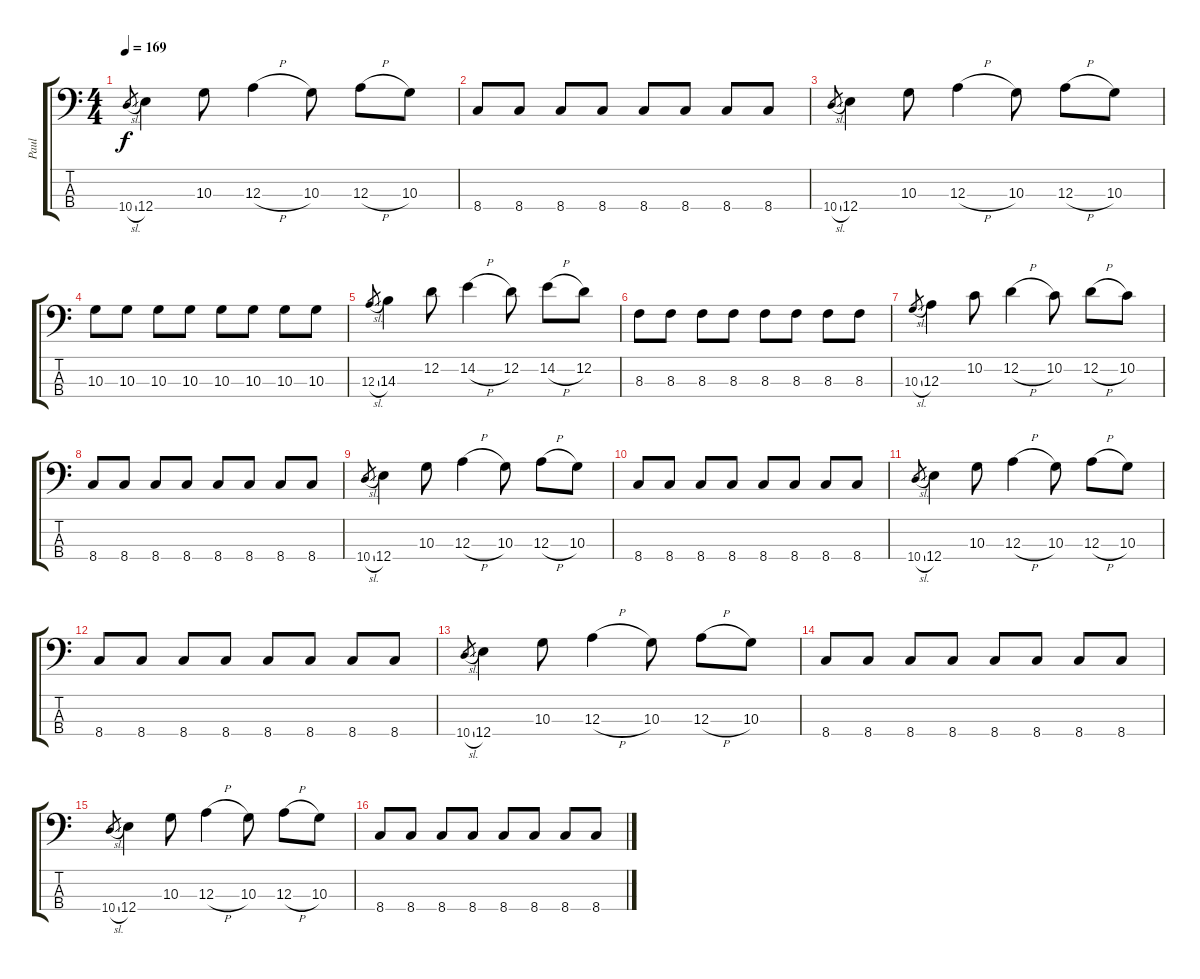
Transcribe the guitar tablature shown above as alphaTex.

\track ("Paul" "Paul") {instrument electricbassfinger}
\staff {score tabs}
\tuning (G2 D2 A1 E1) {hide}
\ts (4 4)
\tempo 169
\clef f4
\ks c
10.4{sl}.8{gr dy f} 12.4.4 10.3.8 12.3{h}.4 10.3.8 12.3{h}.8 10.3.8 |
8.4.8 8.4.8 8.4.8 8.4.8 8.4.8 8.4.8 8.4.8 8.4.8 |
10.4{sl}.8{gr} 12.4.4 10.3.8 12.3{h}.4 10.3.8 12.3{h}.8 10.3.8 |
10.3.8 10.3.8 10.3.8 10.3.8 10.3.8 10.3.8 10.3.8 10.3.8 |
12.3{sl}.8{gr} 14.3.4 12.2.8 14.2{h}.4 12.2.8 14.2{h}.8 12.2.8 |
8.3.8 8.3.8 8.3.8 8.3.8 8.3.8 8.3.8 8.3.8 8.3.8 |
10.3{sl}.8{gr} 12.3.4 10.2.8 12.2{h}.4 10.2.8 12.2{h}.8 10.2.8 |
8.4.8 8.4.8 8.4.8 8.4.8 8.4.8 8.4.8 8.4.8 8.4.8 |
10.4{sl}.8{gr} 12.4.4 10.3.8 12.3{h}.4 10.3.8 12.3{h}.8 10.3.8 |
8.4.8 8.4.8 8.4.8 8.4.8 8.4.8 8.4.8 8.4.8 8.4.8 |
10.4{sl}.8{gr} 12.4.4 10.3.8 12.3{h}.4 10.3.8 12.3{h}.8 10.3.8 |
8.4.8 8.4.8 8.4.8 8.4.8 8.4.8 8.4.8 8.4.8 8.4.8 |
10.4{sl}.8{gr} 12.4.4 10.3.8 12.3{h}.4 10.3.8 12.3{h}.8 10.3.8 |
8.4.8 8.4.8 8.4.8 8.4.8 8.4.8 8.4.8 8.4.8 8.4.8 |
10.4{sl}.8{gr} 12.4.4 10.3.8 12.3{h}.4 10.3.8 12.3{h}.8 10.3.8 |
8.4.8 8.4.8 8.4.8 8.4.8 8.4.8 8.4.8 8.4.8 8.4.8
